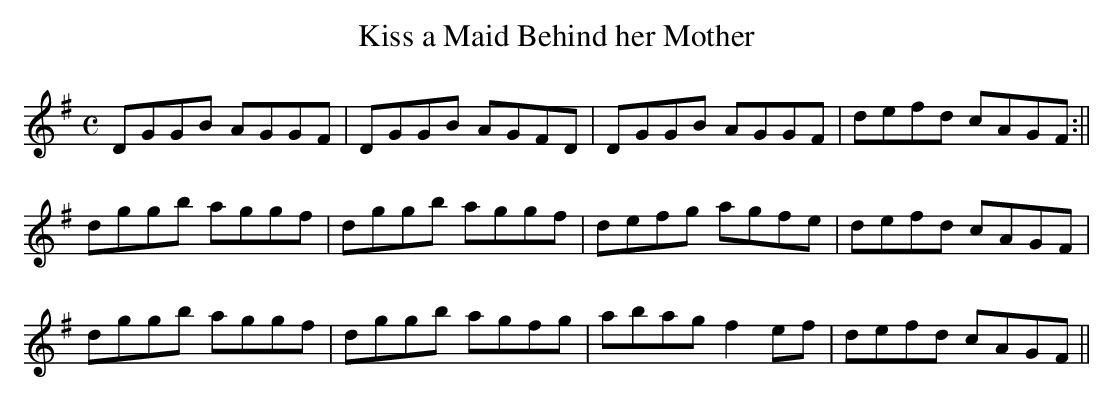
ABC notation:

X:1
T:Kiss a Maid Behind her Mother
M:C
L:1/8
K:GMaj
DGGB AGGF|DGGB AGFD|DGGB AGGF|defd cAGF:||
dggb aggf|dggb aggf|defg agfe|defd cAGF|
dggb aggf|dggb agfg|abag f2 ef|defd cAGF||
